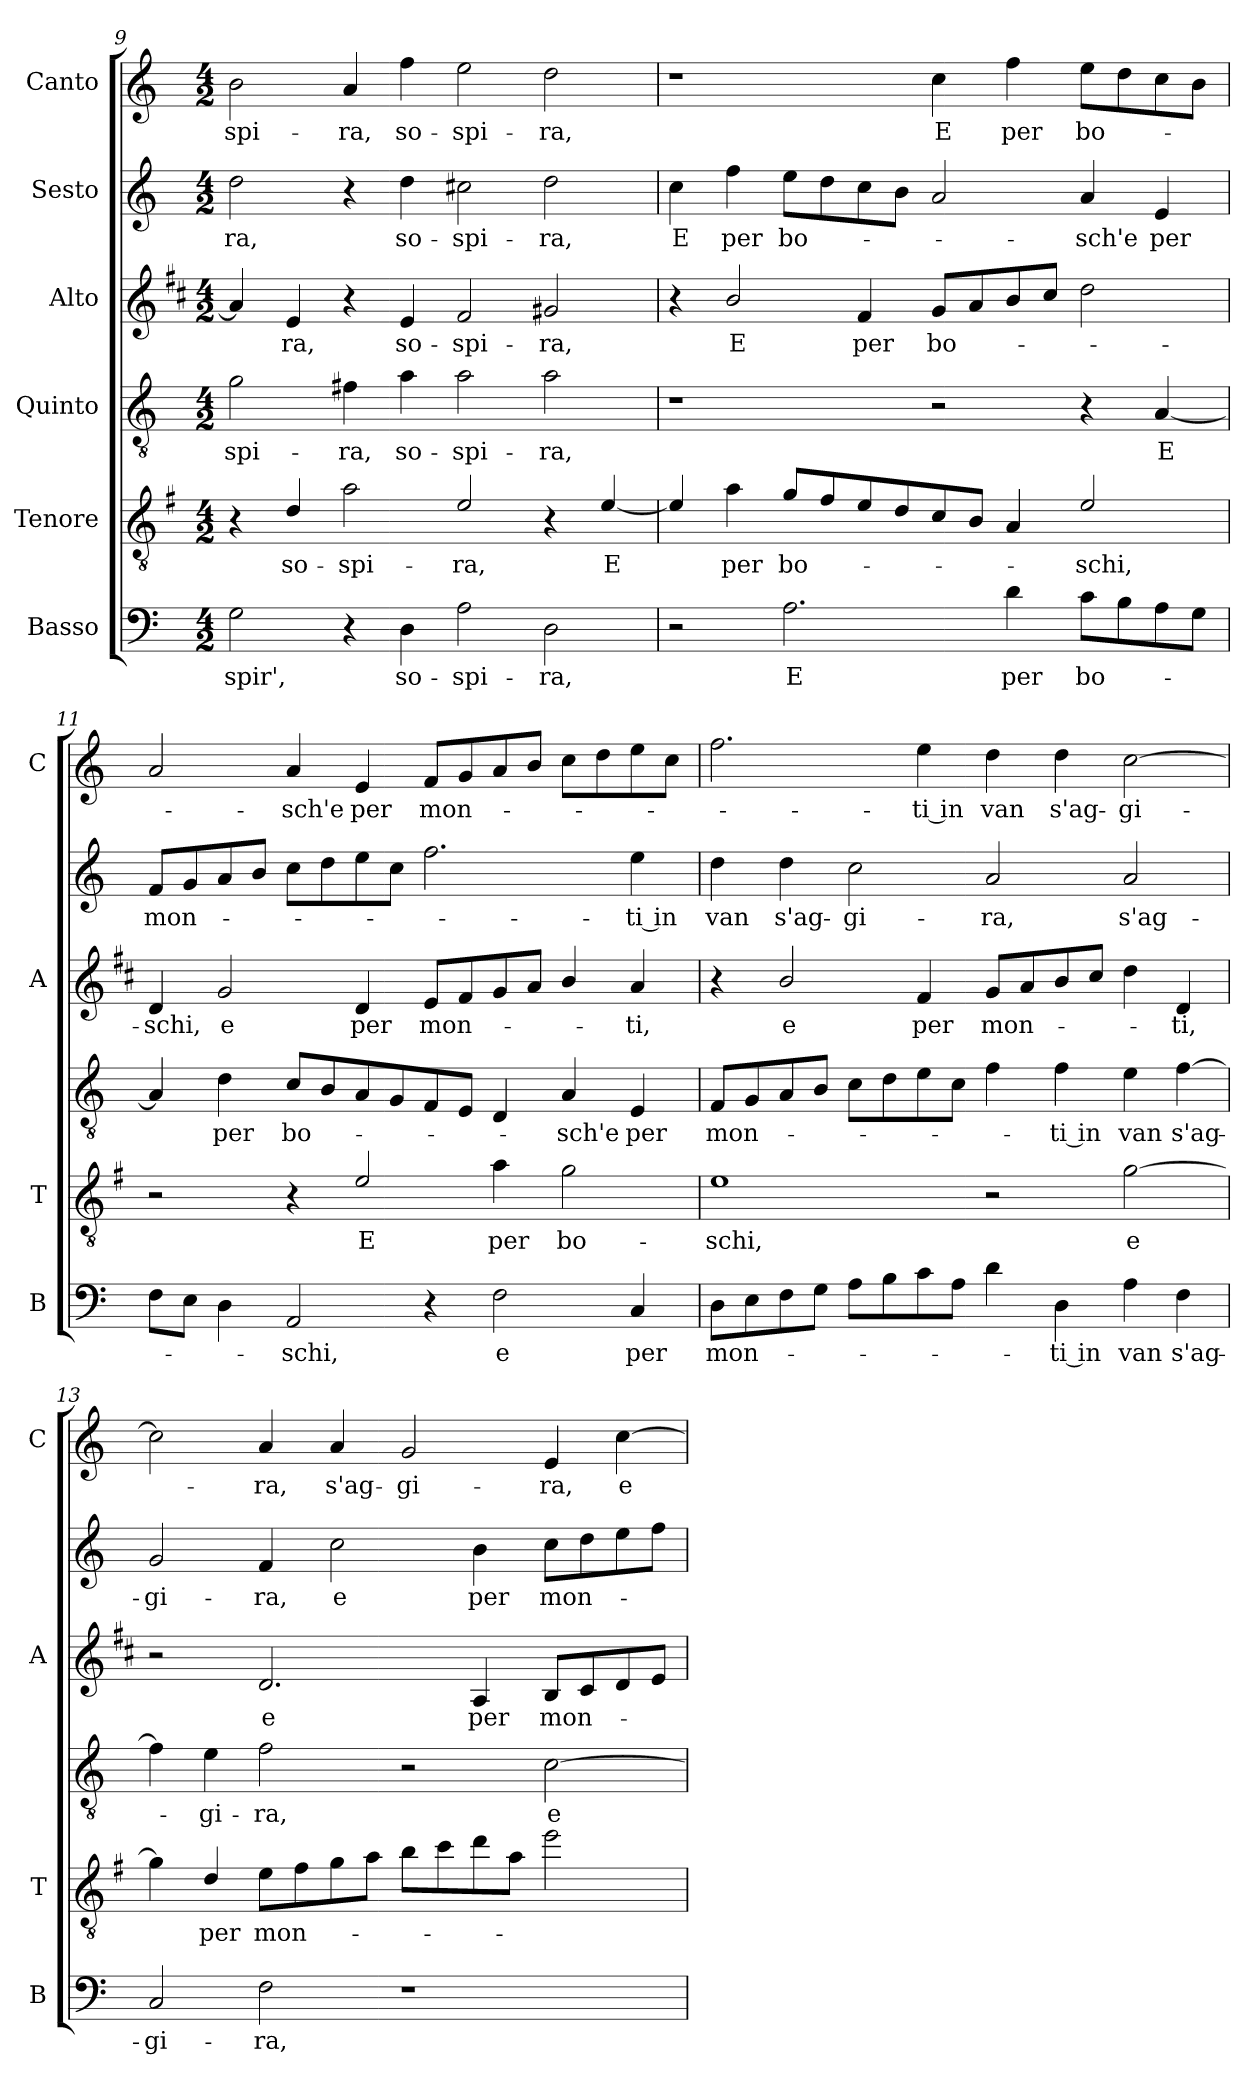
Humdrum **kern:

**kern	**text	**kern	**text	**kern	**text	**kern	**text	**kern	**text	**kern	**text
*part6	*part6	*part5	*part5	*part4	*part4	*part3	*part3	*part2	*part2	*part1	*part1
*staff6	*staff6	*staff5	*staff5	*staff4	*staff4	*staff3	*staff3	*staff2	*staff2	*staff1	*staff1
*I"Basso	*	*I"Tenore	*	*I"Quinto	*	*I"Alto	*	*I"Sesto	*	*I"Canto	*
*I'B	*	*I'T	*	*	*	*I'A	*	*	*	*I'C	*
!!LO:PB:g=z
*clefF4	*	*clefGv2	*	*clefGv2	*	*clefG2	*	*clefG2	*	*clefG2	*
*	*	*ITrd4c7	*	*	*	*ITrd1c2	*	*	*	*	*
*k[]	*	*k[]	*	*k[]	*	*k[]	*	*k[]	*	*k[]	*
*C:	*	*C:	*	*C:	*	*C:	*	*C:	*	*C:	*
*M4/2	*	*M4/2	*	*M4/2	*	*M4/2	*	*M4/2	*	*M4/2	*
=9	=9	=9	=9	=9	=9	=9	=9	=9	=9	=9	=9
!	!LO:LY:b	!	!	!	!LO:LY:b	!	!	!	!LO:LY:b	!	!LO:LY:b
2G\	-spir',	4r	.	2g\	-spi-	4g/]	.	2dd\	-ra,	2b\	-spi-
!	!	!	!LO:LY:b	!	!	!	!LO:LY:b	!	!	!	!
.	.	4G/	so-	.	.	4d/	-ra,	.	.	.	.
!	!	!	!LO:LY:b	!	!LO:LY:b	!	!	!	!	!	!LO:LY:b
4r	.	2d\	-spi-	4f#X\	-ra,	4r	.	4r	.	4a/	-ra,
!	!LO:LY:b	!	!	!	!LO:LY:b	!	!LO:LY:b	!	!LO:LY:b	!	!LO:LY:b
4D\	so-	.	.	4a\	so-	4d/	so-	4dd\	so-	4ff\	so-
!	!LO:LY:b	!	!LO:LY:b	!	!LO:LY:b	!	!LO:LY:b	!	!LO:LY:b	!	!LO:LY:b
2A\	-spi-	2A/	-ra,	2a\	-spi-	2e/	-spi-	2cc#X\	-spi-	2ee\	-spi-
!	!LO:LY:b	!	!	!	!LO:LY:b	!	!LO:LY:b	!	!LO:LY:b	!	!LO:LY:b
2D\	-ra,	4r	.	2a\	-ra,	2f#X/	-ra,	2dd\	-ra,	2dd\	-ra,
!	!	!	!LO:LY:b	!	!	!	!	!	!	!	!
.	.	[4A/	E	.	.	.	.	.	.	.	.
=10	=10	=10	=10	=10	=10	=10	=10	=10	=10	=10	=10
!	!	!	!	!	!	!	!	!	!LO:LY:b	!	!
2r	.	4A/]	.	1r	.	4r	.	4cc\	E	1r	.
!	!	!	!LO:LY:b	!	!	!	!LO:LY:b	!	!LO:LY:b	!	!
.	.	4d\	per	.	.	2a/	E	4ff\	per	.	.
!	!LO:LY:b	!	!LO:LY:b	!	!	!	!	!	!LO:LY:b	!	!
2.A\	E	8c/L	bo-	.	.	.	.	8ee\L	bo-	.	.
.	.	8B/	.	.	.	.	.	8dd\	.	.	.
!	!	!	!	!	!	!	!LO:LY:b	!	!	!	!
.	.	8A/	.	.	.	4e/	per	8cc\	.	.	.
.	.	8G/	.	.	.	.	.	8b\J	.	.	.
!	!	!	!	!	!	!	!LO:LY:b	!	!	!	!LO:LY:b
.	.	8F/	.	2r	.	8f/L	bo-	2a/	.	4cc\	E
.	.	8E/J	.	.	.	8g/	.	.	.	.	.
!	!LO:LY:b	!	!	!	!	!	!	!	!	!	!LO:LY:b
4d\	per	4D/	.	.	.	8a/	.	.	.	4ff\	per
.	.	.	.	.	.	8b/J	.	.	.	.	.
!	!LO:LY:b	!	!LO:LY:b	!	!	!	!	!	!LO:LY:b	!	!LO:LY:b
8c\L	bo-	2A/	-schi,	4r	.	2cc\	.	4a/	-sch'e	8ee\L	bo-
8B\	.	.	.	.	.	.	.	.	.	8dd\	.
!	!	!	!	!	!LO:LY:b	!	!	!	!LO:LY:b	!	!
8A\	.	.	.	[4A/	E	.	.	4e/	per	8cc\	.
8G\J	.	.	.	.	.	.	.	.	.	8b\J	.
=11	=11	=11	=11	=11	=11	=11	=11	=11	=11	=11	=11
!	!	!	!	!	!	!	!LO:LY:b	!	!LO:LY:b	!	!
8F\L	.	2r	.	4A/]	.	4c/	-schi,	8f/L	mon-	2a/	.
8E\J	.	.	.	.	.	.	.	8g/	.	.	.
!	!	!	!	!	!LO:LY:b	!	!LO:LY:b	!	!	!	!
4D\	.	.	.	4d\	per	2f/	e	8a/	.	.	.
.	.	.	.	.	.	.	.	8b/J	.	.	.
!	!LO:LY:b	!	!	!	!LO:LY:b	!	!	!	!	!	!LO:LY:b
2AA/	-schi,	4r	.	8c/L	bo-	.	.	8cc\L	.	4a/	-sch'e
.	.	.	.	8B/	.	.	.	8dd\	.	.	.
!	!	!	!LO:LY:b	!	!	!	!LO:LY:b	!	!	!	!LO:LY:b
.	.	2A/	E	8A/	.	4c/	per	8ee\	.	4e/	per
.	.	.	.	8G/	.	.	.	8cc\J	.	.	.
!	!	!	!	!	!	!	!LO:LY:b	!	!	!	!LO:LY:b
4r	.	.	.	8F/	.	8d/L	mon-	2.ff\	.	8f/L	mon-
.	.	.	.	8E/J	.	8e/	.	.	.	8g/	.
!	!LO:LY:b	!	!LO:LY:b	!	!	!	!	!	!	!	!
2F\	e	4d\	per	4D/	.	8f/	.	.	.	8a/	.
.	.	.	.	.	.	8g/J	.	.	.	8b/J	.
!	!	!	!LO:LY:b	!	!LO:LY:b	!	!	!	!	!	!
.	.	2c\	bo-	4A/	-sch'e	4a/	.	.	.	8cc\L	.
.	.	.	.	.	.	.	.	.	.	8dd\	.
!	!LO:LY:b	!	!	!	!LO:LY:b	!	!LO:LY:b	!	!LO:LY:b	!	!
4C/	per	.	.	4E/	per	4g/	-ti,	4ee\	-ti in	8ee\	.
.	.	.	.	.	.	.	.	.	.	8cc\J	.
!!LO:LB:g=z
=12	=12	=12	=12	=12	=12	=12	=12	=12	=12	=12	=12
!	!LO:LY:b	!	!LO:LY:b	!	!LO:LY:b	!	!	!	!LO:LY:b	!	!
8D\L	mon-	1A	-schi,	8F/L	mon-	4r	.	4dd\	van	2.ff\	.
8E\	.	.	.	8G/	.	.	.	.	.	.	.
!	!	!	!	!	!	!	!LO:LY:b	!	!LO:LY:b	!	!
8F\	.	.	.	8A/	.	2a/	e	4dd\	s'ag-	.	.
8G\J	.	.	.	8B/J	.	.	.	.	.	.	.
!	!	!	!	!	!	!	!	!	!LO:LY:b	!	!
8A\L	.	.	.	8c\L	.	.	.	2cc\	-gi-	.	.
8B\	.	.	.	8d\	.	.	.	.	.	.	.
!	!	!	!	!	!	!	!LO:LY:b	!	!	!	!LO:LY:b
8c\	.	.	.	8e\	.	4e/	per	.	.	4ee\	-ti in
8A\J	.	.	.	8c\J	.	.	.	.	.	.	.
!	!	!	!	!	!	!	!LO:LY:b	!	!LO:LY:b	!	!LO:LY:b
4d\	.	2r	.	4f\	.	8f/L	mon-	2a/	-ra,	4dd\	van
.	.	.	.	.	.	8g/	.	.	.	.	.
!	!LO:LY:b	!	!	!	!LO:LY:b	!	!	!	!	!	!LO:LY:b
4D\	-ti in	.	.	4f\	-ti in	8a/	.	.	.	4dd\	s'ag-
.	.	.	.	.	.	8b/J	.	.	.	.	.
!	!LO:LY:b	!	!LO:LY:b	!	!LO:LY:b	!	!	!	!LO:LY:b	!	!LO:LY:b
4A\	van	[2c\	e	4e\	van	4cc\	.	2a/	s'ag-	[2cc\	-gi-
!	!LO:LY:b	!	!	!	!LO:LY:b	!	!LO:LY:b	!	!	!	!
4F\	s'ag-	.	.	[4f\	s'ag-	4c/	-ti,	.	.	.	.
=13	=13	=13	=13	=13	=13	=13	=13	=13	=13	=13	=13
!	!LO:LY:b	!	!	!	!	!	!	!	!LO:LY:b	!	!
2C/	-gi-	4c\]	.	4f\]	.	2r	.	2g/	-gi-	2cc\]	.
!	!	!	!LO:LY:b	!	!LO:LY:b	!	!	!	!	!	!
.	.	4G/	per	4e\	-gi-	.	.	.	.	.	.
!	!LO:LY:b	!	!LO:LY:b	!	!LO:LY:b	!	!LO:LY:b	!	!LO:LY:b	!	!LO:LY:b
2F\	-ra,	8A\L	mon-	2f\	-ra,	2.c/	e	4f/	-ra,	4a/	-ra,
.	.	8B\	.	.	.	.	.	.	.	.	.
!	!	!	!	!	!	!	!	!	!LO:LY:b	!	!LO:LY:b
.	.	8c\	.	.	.	.	.	2cc\	e	4a/	s'ag-
.	.	8d\J	.	.	.	.	.	.	.	.	.
!	!	!	!	!	!	!	!	!	!	!	!LO:LY:b
1r	.	8e\L	.	2r	.	.	.	.	.	2g/	-gi-
.	.	8f\	.	.	.	.	.	.	.	.	.
!	!	!	!	!	!	!	!LO:LY:b	!	!LO:LY:b	!	!
.	.	8g\	.	.	.	4G/	per	4b\	per	.	.
.	.	8d\J	.	.	.	.	.	.	.	.	.
!	!	!	!	!	!LO:LY:b	!	!LO:LY:b	!	!LO:LY:b	!	!LO:LY:b
.	.	2a\	.	[2c\	e	8A/L	mon-	8cc\L	mon-	4e/	-ra,
.	.	.	.	.	.	8B/	.	8dd\	.	.	.
!	!	!	!	!	!	!	!	!	!	!	!LO:LY:b
.	.	.	.	.	.	8c/	.	8ee\	.	[4cc\	e
.	.	.	.	.	.	8d/J	.	8ff\J	.	.	.
=	=	=	=	=	=	=	=	=	=	=	=
*-	*-	*-	*-	*-	*-	*-	*-	*-	*-	*-	*-
